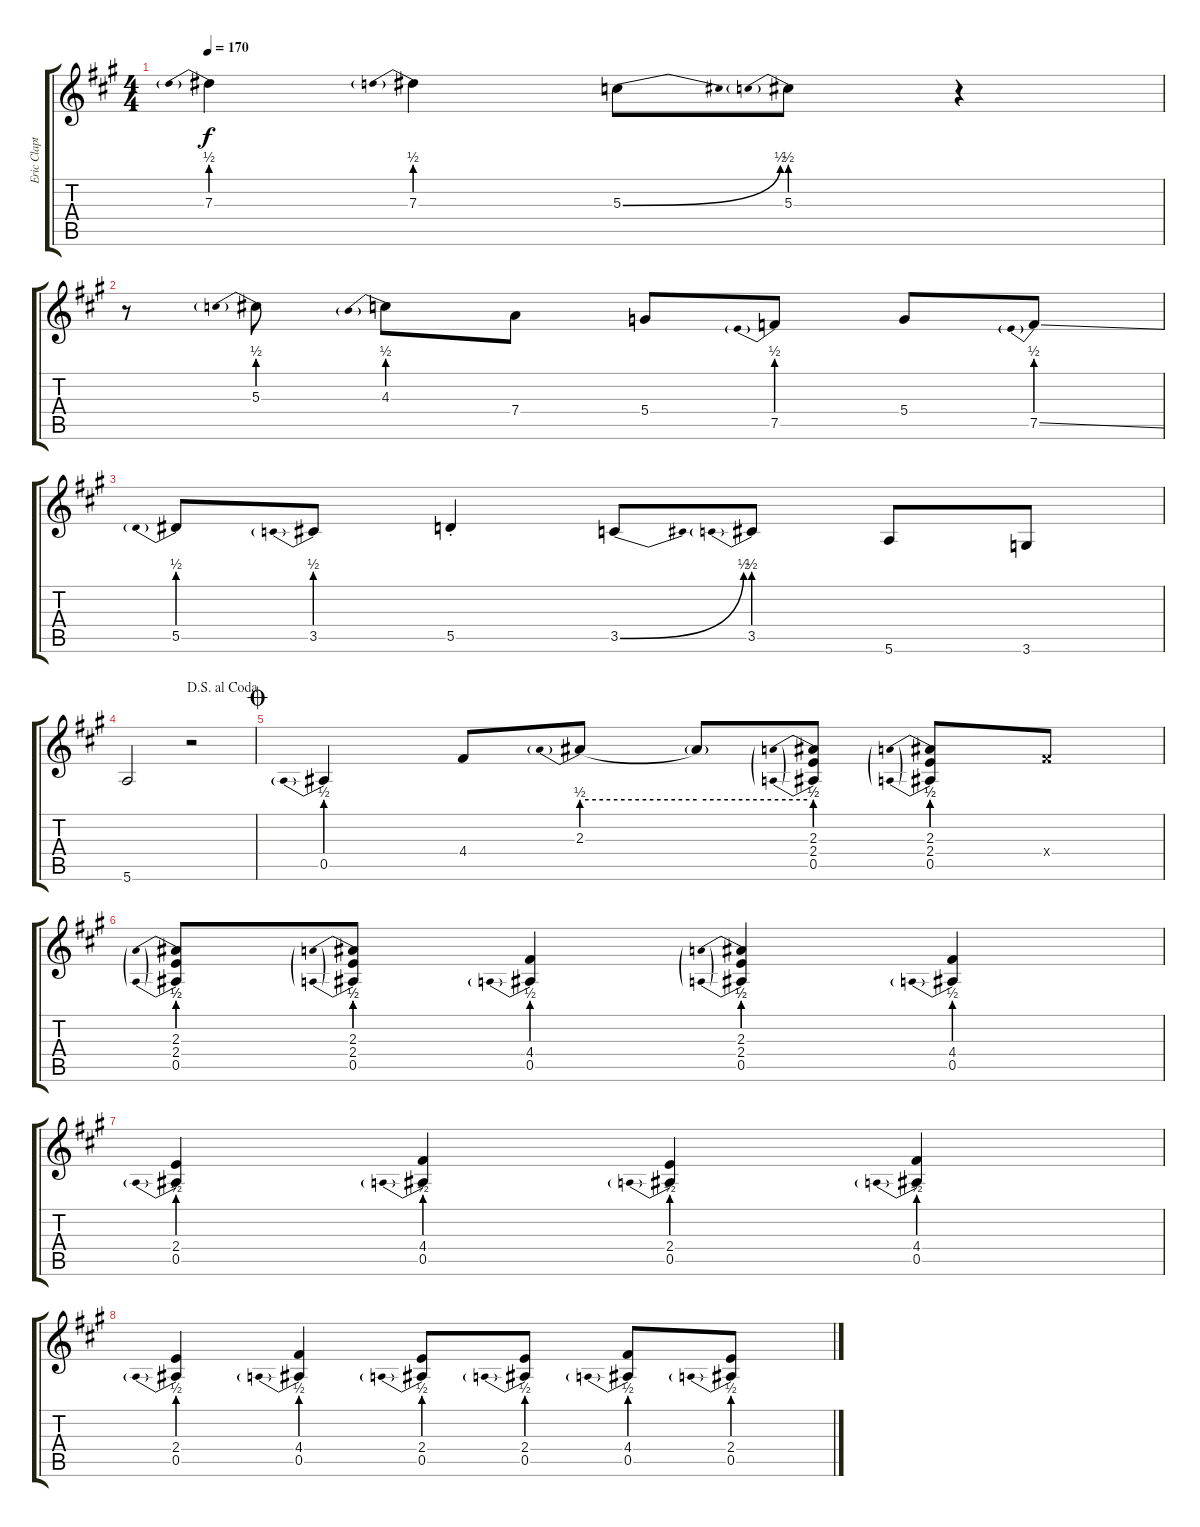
\track ("Eric Clapton (clean)" "Eric Clapt") {instrument electricguitarclean}
\staff {score tabs}
\tuning (E4 B3 G3 D3 A2 E2) {hide}
\ts (4 4)
\tempo 170
\clef g2
\ks a
7.3{be (prebend 0 2 60 2)}.4{dy f} 7.3{be (prebend 0 2 60 2)}.4 5.3{be (bend 0 0 60 2)}.8 5.3{be (prebend 0 2 60 2)}.8 r.4 |
r.8 5.3{be (prebend 0 2 60 2)}.8 4.3{be (prebend 0 2 60 2)}.8 7.4.8 5.4.8 7.5{be (prebend 0 2 60 2)}.8 5.4.8 7.5{be (prebend 0 2 60 2) ss}.8 |
5.5{be (prebend 0 2 60 2)}.8 3.5{be (prebend 0 2 60 2)}.8 5.5{st}.4 3.5{be (bend 0 0 60 2)}.8 3.5{be (prebend 0 2 60 2)}.8 5.6.8 3.6.8 |
\jump dalsegnoalcoda
5.6.2 r.2 |
\jump coda
0.5{be (prebend 0 2 60 2)}.4 4.4.8 2.3{be (prebend 0 2 60 2)}.8 2.3{be (hold 0 2 60 2) t}.8 (2.3{be (prebend 0 2 60 2)} 2.4 0.5{be (prebend 0 2 60 2)}).8 (2.3{be (prebend 0 2 60 2)} 2.4 0.5{be (prebend 0 2 60 2)}).8 4.4{x}.8 |
(2.3{be (prebend 0 2 60 2)} 2.4 0.5{be (prebend 0 2 60 2)}).8 (2.3{be (prebend 0 2 60 2)} 2.4 0.5{be (prebend 0 2 60 2)}).8 (4.4 0.5{be (prebend 0 2 60 2)}).4 (2.3{be (prebend 0 2 60 2)} 2.4 0.5{be (prebend 0 2 60 2)}).4 (4.4 0.5{be (prebend 0 2 60 2)}).4 |
(2.4 0.5{be (prebend 0 2 60 2)}).4 (4.4 0.5{be (prebend 0 2 60 2)}).4 (2.4 0.5{be (prebend 0 2 60 2)}).4 (4.4 0.5{be (prebend 0 2 60 2)}).4 |
(2.4 0.5{be (prebend 0 2 60 2)}).4 (4.4 0.5{be (prebend 0 2 60 2)}).4 (2.4 0.5{be (prebend 0 2 60 2)}).8 (2.4 0.5{be (prebend 0 2 60 2)}).8 (4.4 0.5{be (prebend 0 2 60 2)}).8 (2.4 0.5{be (prebend 0 2 60 2)}).8
